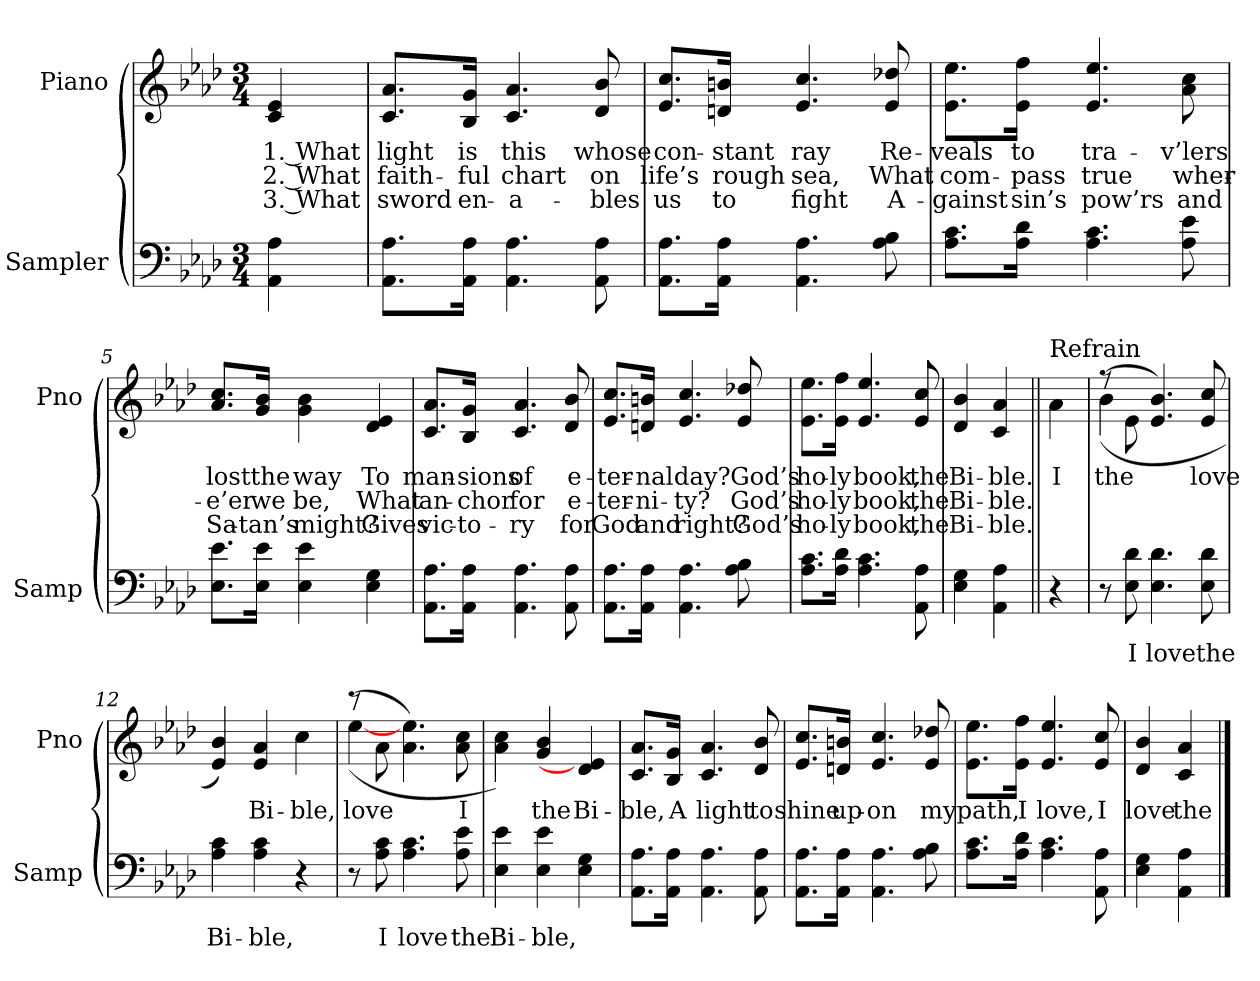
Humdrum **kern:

**kern	**text	**kern	**text	**text	**text
*part2	*part2	*part1	*part1	*part1	*part1
*staff2	*staff2	*staff1	*staff1	*staff1	*staff1
*I"Sampler	*	*I"Piano	*	*	*
*I'Samp	*	*I'Pno	*	*	*
*clefF4	*	*clefG2	*	*	*
*k[b-e-a-d-]	*	*k[b-e-a-d-]	*	*	*
*A-:	*	*A-:	*	*	*
*M3/4	*	*M3/4	*	*	*
=1	=1	=1	=1	=1	=1
4AA- 4A-	.	4c 4e-	1. What	2. What	3. What
=2	=2	=2	=2	=2	=2
8.AA-\ 8.A-\L	.	8.c/ 8.a-/L	light	faith-	sword
16AA-\ 16A-\Jk	.	16B-/ 16g/Jk	is	-ful	en-
4.AA- 4.A-	.	4.c 4.a-	this	chart	-a-
8AA- 8A-	.	8d- 8b-	whose	on	-bles
=3	=3	=3	=3	=3	=3
8.AA-\ 8.A-\L	.	8.e-/ 8.cc/L	con-	life’s	us
16AA-\ 16A-\Jk	.	16dn/ 16bn/Jk	-stant	rough	to
4.AA- 4.A-	.	4.e- 4.cc	ray	sea,	fight
8A- 8B-	.	8e- 8dd-X	Re-	What	A-
=4	=4	=4	=4	=4	=4
8.A-\ 8.c\L	.	8.e-\ 8.ee-\L	-veals	com-	-gainst
16A-\ 16d-\Jk	.	16e-\ 16ff\Jk	to	-pass	sin’s
4.A- 4.c	.	4.e- 4.ee-	tra-	true	pow’rs
8A- 8e-	.	8a- 8cc	-v’lers	wher-	and
=5	=5	=5	=5	=5	=5
8.E-\ 8.e-\L	.	8.a-/ 8.cc/L	lost	-e’er	Sa-
16E-\ 16e-\Jk	.	16g/ 16b-/Jk	the	we	-tan’s
4E- 4e-	.	4g\ 4b-\	way	be,	might?
4E- 4G	.	4d- 4e-	To	What	Gives
=6	=6	=6	=6	=6	=6
8.AA-\ 8.A-\L	.	8.c/ 8.a-/L	man-	an-	vic-
16AA-\ 16A-\Jk	.	16B-/ 16g/Jk	-sions	-chor	-to-
4.AA- 4.A-	.	4.c 4.a-	of	for	-ry
8AA- 8A-	.	8d- 8b-	e-	e-	for
=7	=7	=7	=7	=7	=7
8.AA-\ 8.A-\L	.	8.e-/ 8.cc/L	-ter-	-ter-	God
16AA-\ 16A-\Jk	.	16dn/ 16bn/Jk	-nal	-ni-	and
4.AA- 4.A-	.	4.e- 4.cc	day?	-ty?	right?
8A- 8B-	.	8e- 8dd-X	God’s	God’s	God’s
=8	=8	=8	=8	=8	=8
8.A-\ 8.c\L	.	8.e-\ 8.ee-\L	ho-	ho-	ho-
16A-\ 16d-\Jk	.	16e-\ 16ff\Jk	-ly	-ly	-ly
4.A- 4.c	.	4.e- 4.ee-	book,	book,	book,
8AA- 8A-	.	8e- 8cc	the	the	the
=9	=9	=9	=9	=9	=9
4E- 4G	.	4d- 4b-	Bi-	Bi-	Bi-
4AA- 4A-	.	4c 4a-	-ble.	-ble.	-ble.
=10||	=10||	=10||	=10||	=10||	=10||
!	!	!LO:TX:t=Refrain	!	!	!
4r	.	4a-\	I	.	.
=11	=11	=11	=11	=11	=11
*	*	*^	*	*	*
8r	.	(8r	(4b-	the	.	.
8E- 8d-	I	8e-\	.	.	.	.
4.E- 4.d-	love	4.e- 4.b-)	2ryy	.	.	.
8E- 8d-	the	8e- 8cc	.	love	.	.
*	*	*v	*v	*	*	*
=12	=12	=12	=12	=12	=12
4A- 4c	Bi-	4e- 4b-)	.	.	.
4A- 4c	-ble,	4e- 4a-	Bi-	.	.
4r	.	4cc	-ble,	.	.
=13	=13	=13	=13	=13	=13
*	*	*^	*	*	*
8r	.	(8r	([4ee-	love	.	.
8A- 8c	I	8a-\	.	.	.	.
4.A- 4.c	love	4.a- 4.ee-)	2ryy	.	.	.
8A- 8e-	the	8a- 8cc	.	I	.	.
*	*	*v	*v	*	*	*
=14	=14	=14	=14	=14	=14
4E- 4e-	Bi-	4a- 4cc)	.	.	.
4E- 4e-	-ble,	4g 4b-	the	.	.
4E- 4G	.	4d- 4e-]	Bi-	.	.
=15	=15	=15	=15	=15	=15
8.AA-\ 8.A-\L	.	8.c/ 8.a-/L	-ble,	.	.
16AA-\ 16A-\Jk	.	16B-/ 16g/Jk	A	.	.
4.AA- 4.A-	.	4.c 4.a-	light	.	.
8AA- 8A-	.	8d- 8b-	to	.	.
=16	=16	=16	=16	=16	=16
8.AA-\ 8.A-\L	.	8.e-/ 8.cc/L	shine	.	.
16AA-\ 16A-\Jk	.	16dn/ 16bn/Jk	up-	.	.
4.AA- 4.A-	.	4.e- 4.cc	-on	.	.
8A- 8B-	.	8e- 8dd-X	my	.	.
=17	=17	=17	=17	=17	=17
8.A-\ 8.c\L	.	8.e-\ 8.ee-\L	path,	.	.
16A-\ 16d-\Jk	.	16e-\ 16ff\Jk	I	.	.
4.A- 4.c	.	4.e- 4.ee-	love,	.	.
8AA- 8A-	.	8e- 8cc	I	.	.
=18	=18	=18	=18	=18	=18
4E- 4G	.	4d- 4b-	love	.	.
4AA- 4A-	.	4c 4a-	the	.	.
==	==	==	==	==	==
*-	*-	*-	*-	*-	*-
